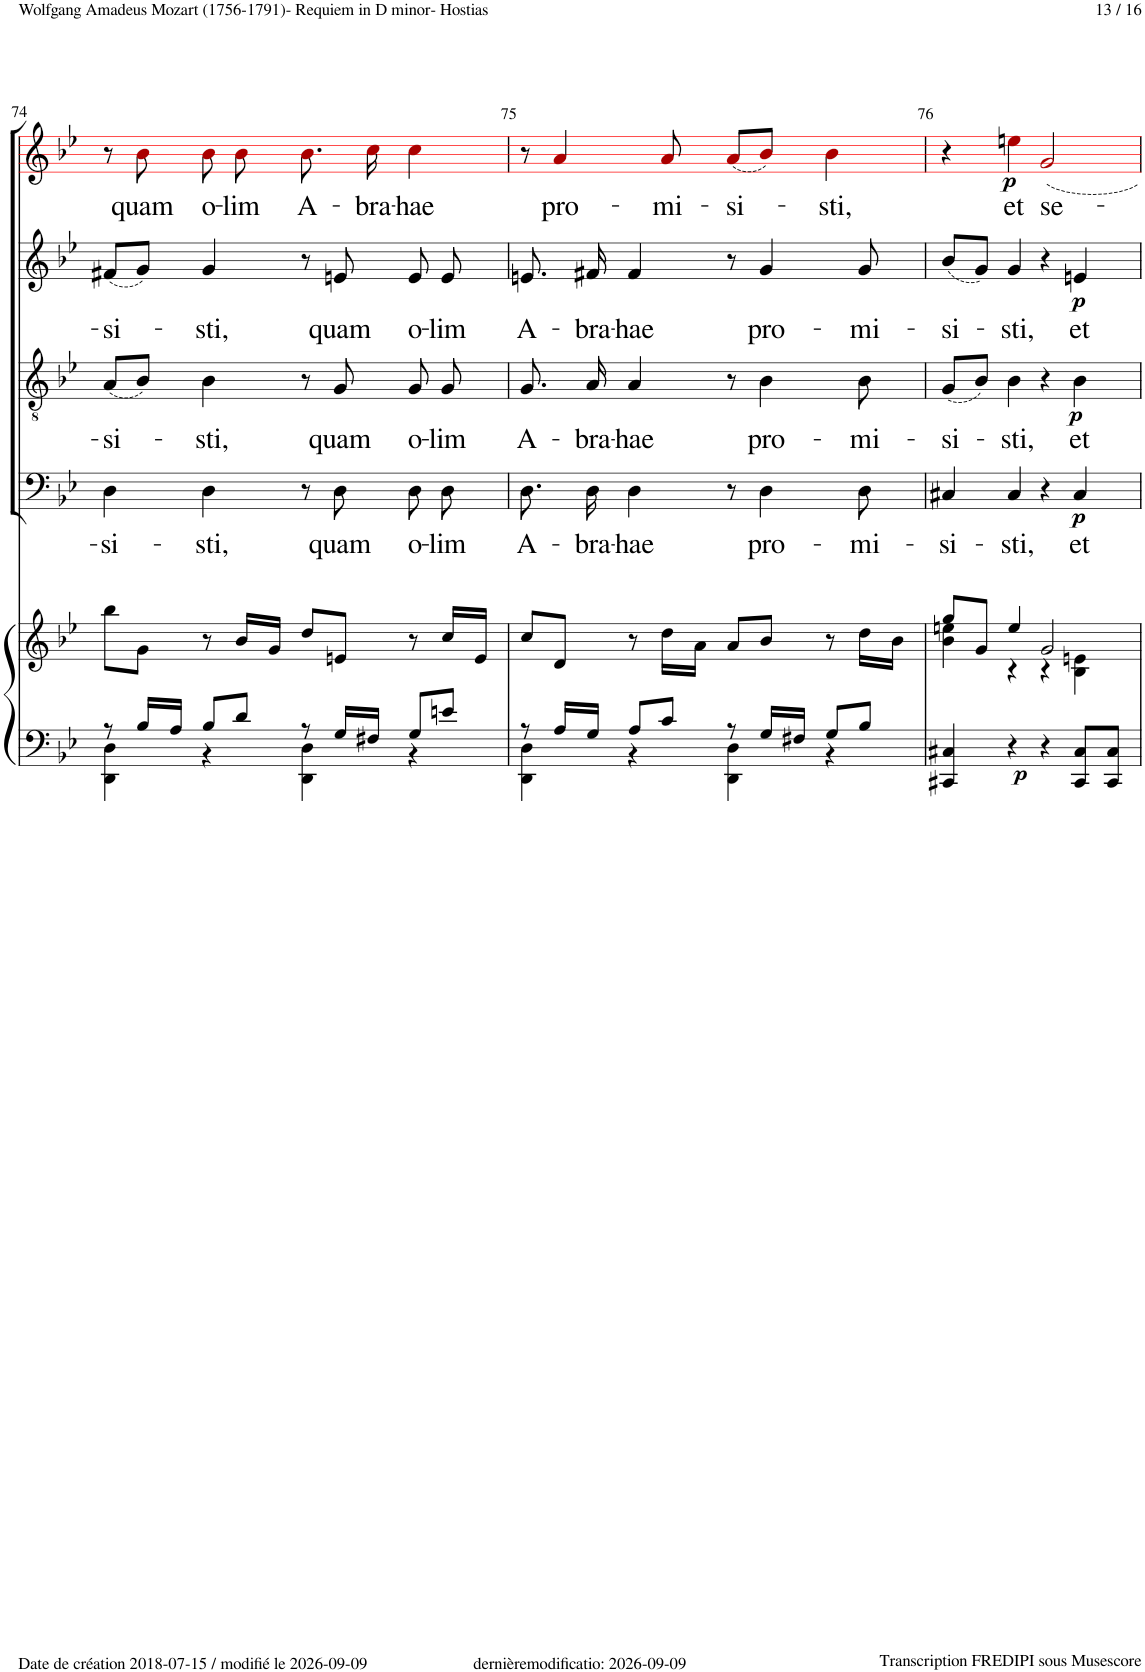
**kern	**kern	**dynam	**kern	**text	**dynam	**kern	**text	**dynam	**kern	**text	**dynam	**kern	**text	**dynam
*part5	*part5	*part5	*part4	*part4	*part4	*part3	*part3	*part3	*part2	*part2	*part2	*part1	*part1	*part1
*staff6	*staff5	*staff5/6	*staff4	*staff4	*staff4	*staff3	*staff3	*staff3	*staff2	*staff2	*staff2	*staff1	*staff1	*staff1
*I"Piano	*	*	*I"Bass	*	*	*I"Tenor	*	*	*I"Alto	*	*	*I"Soprano	*	*
*I'Pno	*	*	*	*	*	*	*	*	*	*	*	*	*	*
!!LO:PB:g=z
*clefF4	*clefG2	*	*clefF4	*	*	*clefGv2	*	*	*clefG2	*	*	*clefG2	*	*
*	*	*	*	*	*	*	*	*	*	*	*	*ITrd1c2	*	*
*k[b-e-]	*k[b-e-]	*	*k[b-e-]	*	*	*k[b-e-]	*	*	*k[b-e-]	*	*	*k[b-e-]	*	*
*M4/4	*M4/4	*	*M4/4	*	*	*M4/4	*	*	*M4/4	*	*	*M4/4	*	*
*met(c)	*met(c)	*	*met(c)	*	*	*met(c)	*	*	*met(c)	*	*	*met(c)	*	*
=74	=74	=74	=74	=74	=74	=74	=74	=74	=74	=74	=74	=74	=74	=74
*^	*	*	*	*	*	*	*	*	*	*	*	*	*	*
!	!	!	!	!	!LO:LY:b	!	!	!LO:LY:b	!	!	!LO:LY:b	!	!	!	!
8r	4DD\ 4D\	8bb-\L	.	4D!\	-si-	.	(8A!/L	-si-	.	(8f#X!/L	-si-	.	8r	.	.
!	!	!	!	!	!	!	!	!	!	!	!	!	!	!LO:LY:b	!
16B-/LL	.	8g\J	.	.	.	.	8B-!/J)	.	.	8g!/J)	.	.	8b-!i\	quam	.
16A/JJ	.	.	.	.	.	.	.	.	.	.	.	.	.	.	.
!	!	!	!	!	!LO:LY:b	!	!	!LO:LY:b	!	!	!LO:LY:b	!	!	!LO:LY:b	!
8B-/L	4r	8r	.	4D!\	-sti,	.	4B-!\	-sti,	.	4g!/	-sti,	.	8b-!i\	o-	.
!	!	!	!	!	!	!	!	!	!	!	!	!	!	!LO:LY:b	!
8d/J	.	16b-/LL	.	.	.	.	.	.	.	.	.	.	8b-!i\	-lim	.
.	.	16g/JJ	.	.	.	.	.	.	.	.	.	.	.	.	.
!	!	!	!	!	!	!	!	!	!	!	!	!	!	!LO:LY:b	!
8r	4DD\ 4D\	8dd/L	.	8r	.	.	8r	.	.	8r	.	.	8.b-!i\	A-	.
!	!	!	!	!	!LO:LY:b	!	!	!LO:LY:b	!	!	!LO:LY:b	!	!	!	!
16G/LL	.	8en/J	.	8D!\	quam	.	8G!/	quam	.	8en!/	quam	.	.	.	.
!	!	!	!	!	!	!	!	!	!	!	!	!	!	!LO:LY:b	!
16F#X/JJ	.	.	.	.	.	.	.	.	.	.	.	.	16cc!i\	-bra-	.
!	!	!	!	!	!LO:LY:b	!	!	!LO:LY:b	!	!	!LO:LY:b	!	!	!LO:LY:b	!
8G/L	4r	8r	.	8D!\L	o-	.	8G!/	o-	.	8e!/	o-	.	4cc!i\	-hae	.
!	!	!	!	!	!LO:LY:b	!	!	!LO:LY:b	!	!	!LO:LY:b	!	!	!	!
8en/J	.	16cc/LL	.	8D!\J	-lim	.	8G!/	-lim	.	8e!/	-lim	.	.	.	.
.	.	16e/JJ	.	.	.	.	.	.	.	.	.	.	.	.	.
=75	=75	=75	=75	=75	=75	=75	=75	=75	=75	=75	=75	=75	=75	=75	=75
!	!	!	!	!	!LO:LY:b	!	!	!LO:LY:b	!	!	!LO:LY:b	!	!	!	!
8r	4DD\ 4D\	8cc/L	.	8.D!\L	A-	.	8.G!/	A-	.	8.en!/	A-	.	8r	.	.
!	!	!	!	!	!	!	!	!	!	!	!	!	!	!LO:LY:b	!
16A/LL	.	8d/J	.	.	.	.	.	.	.	.	.	.	4a!i/	pro-	.
!	!	!	!	!	!LO:LY:b	!	!	!LO:LY:b	!	!	!LO:LY:b	!	!	!	!
16G/JJ	.	.	.	16D!\Jk	-bra-	.	16A!/	-bra-	.	16f#X!/	-bra-	.	.	.	.
!	!	!	!	!	!LO:LY:b	!	!	!LO:LY:b	!	!	!LO:LY:b	!	!	!	!
8A/L	4r	8r	.	4D!\	-hae	.	4A!/	-hae	.	4f#!/	-hae	.	.	.	.
!	!	!	!	!	!	!	!	!	!	!	!	!	!	!LO:LY:b	!
8c/J	.	16dd\LL	.	.	.	.	.	.	.	.	.	.	8a!i/	-mi-	.
.	.	16a\JJ	.	.	.	.	.	.	.	.	.	.	.	.	.
!	!	!	!	!	!	!	!	!	!	!	!	!	!	!LO:LY:b	!
8r	4DD\ 4D\	8a/L	.	8r	.	.	8r	.	.	8r	.	.	(8a!i/L	-si-	.
!	!	!	!	!	!LO:LY:b	!	!	!LO:LY:b	!	!	!LO:LY:b	!	!	!	!
16G/LL	.	8b-/J	.	4D!\	pro-	.	4B-!\	pro-	.	4g!/	pro-	.	8b-!i/J)	.	.
16F#X/JJ	.	.	.	.	.	.	.	.	.	.	.	.	.	.	.
!	!	!	!	!	!	!	!	!	!	!	!	!	!	!LO:LY:b	!
8G/L	4r	8r	.	.	.	.	.	.	.	.	.	.	4b-!i\	-sti,	.
!	!	!	!	!	!LO:LY:b	!	!	!LO:LY:b	!	!	!LO:LY:b	!	!	!	!
8B-/J	.	16dd\LL	.	8D!\	-mi-	.	8B-!\	-mi-	.	8g!/	-mi-	.	.	.	.
.	.	16b-\JJ	.	.	.	.	.	.	.	.	.	.	.	.	.
*v	*v	*	*	*	*	*	*	*	*	*	*	*	*	*	*
=76	=76	=76	=76	=76	=76	=76	=76	=76	=76	=76	=76	=76	=76	=76
*	*^	*	*	*	*	*	*	*	*	*	*	*	*	*
!	!	!	!	!	!LO:LY:b	!	!	!LO:LY:b	!	!	!LO:LY:b	!	!	!	!
4CC#X/ 4C#X/	8gg/L	4b-\ 4een\	.	4C#X!/	-si-	.	(8G!/L	-si-	.	(8b-!/L	-si-	.	4r	.	.
.	8g/J	.	.	.	.	.	8B-!/J)	.	.	8g!/J)	.	.	.	.	.
!	!	!	!LO:DY:b=2	!	!LO:LY:b	!	!	!LO:LY:b	!	!	!LO:LY:b	!	!	!LO:LY:b	!LO:DY:b
4r	4ee/	4r	p	4C#!/	-sti,	.	4B-!\	-sti,	.	4g!/	-sti,	.	4een!i\	et	p
!	!	!	!	!	!	!	!	!	!	!	!	!	!	!LO:LY:b	!
4r	2g/	4r	.	4r	.	.	4r	.	.	4r	.	.	2g!i/	se-	.
!	!	!	!	!	!LO:LY:b	!LO:DY:b	!	!LO:LY:b	!LO:DY:b	!	!LO:LY:b	!LO:DY:b	!	!	!
8CC#/ 8C#/L	.	4B-\ 4en\	.	4C#!/	et	p	4B-!\	et	p	4en!/	et	p	.	.	.
8CC#/ 8C#/J	.	.	.	.	.	.	.	.	.	.	.	.	.	.	.
*	*v	*v	*	*	*	*	*	*	*	*	*	*	*	*	*
=	=	=	=	=	=	=	=	=	=	=	=	=	=	=
*-	*-	*-	*-	*-	*-	*-	*-	*-	*-	*-	*-	*-	*-	*-
